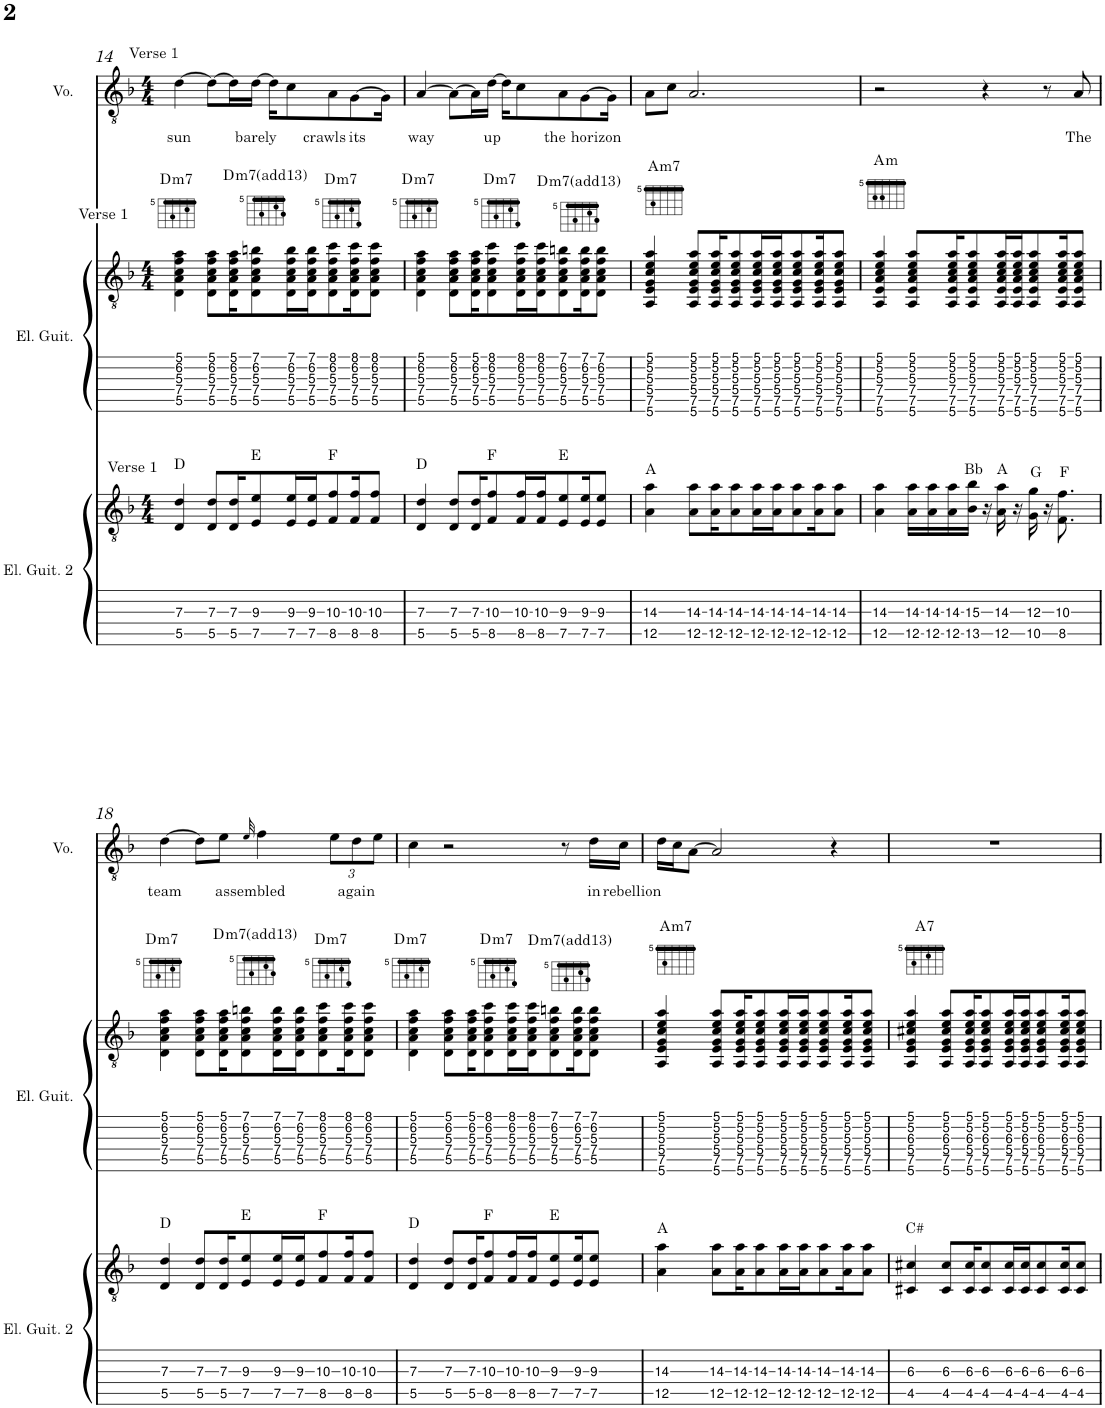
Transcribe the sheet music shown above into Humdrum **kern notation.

**kern	**kern	**kern	**kern	**harte	**kern	**text
*part3	*part3	*part2	*part2	*part2	*part1	*part1
*staff5	*staff4	*staff3	*staff2	*	*staff1	*staff1
*I"Guitar 2	*	*I"Guitar 1	*	*	*I"Voice	*
*	*	*	*	*	*I'Vo.	*
!!LO:PB:g=z
*	*clefGv2	*	*clefGv2	*	*clefGv2	*
*k[b-]	*k[b-]	*k[b-]	*k[b-]	*	*k[b-]	*
*M4/4	*M4/4	*M4/4	*M4/4	*	*M4/4	*
=14	=14	=14	=14	=14	=14	=14
!	!	!	!	!	!LO:TX:a:t=Verse 1	!
!	!	!	!LO:TX:a:t=Verse 1	!	!	!
!	!LO:TX:a:t=Verse 1	!	!	!	!	!
!	!LO:TX:a:t=D	!	!	!	!	!
!	!	!	!	!LO:H:kt=m7	!	!LO:LY:b
4D 4d	4D/ 4d/	4D 4A 4c 4f 4a	4D\ 4A\ 4c\ 4f\ 4a\	D:min7	[4d\	sun
8D\ 8d\L	8D/ 8d/L	8D\ 8A\ 8c\ 8f\ 8a\L	8D\ 8A\ 8c\ 8f\ 8a\L	.	8d\L_	.
16D\ 16d\K	16D/ 16d/K	16D\ 16A\ 16c\ 16f\ 16a\K	16D\ 16A\ 16c\ 16f\ 16a\K	.	16d\L]	.
!	!LO:TX:a:t=E	!	!	!	!	!
!	!	!	!	!LO:H:kt=m7	!	!LO:LY:b
8E\ 8e\J	8E/ 8e/	8D\ 8A\ 8c\ 8f\ 8b\J	8D\ 8A\ 8c\ 8f\ 8bn\	D:min7(13)	[16d\JJ	barely
.	.	.	.	.	16d\KL]	.
16E\ 16e\KL	16E/ 16e/L	16D\ 16A\ 16c\ 16f\ 16b\KL	16D\ 16A\ 16c\ 16f\ 16b\L	.	8c\	.
16E\ 16e\K	16E/ 16e/J	16D\ 16A\ 16c\ 16f\ 16b\K	16D\ 16A\ 16c\ 16f\ 16b\J	.	.	.
!	!LO:TX:a:t=F	!	!	!	!	!
!	!	!	!	!LO:H:kt=m7	!	!LO:LY:b
8F\ 8f\J	8F/ 8f/	8D\ 8A\ 8c\ 8f\ 8cc\J	8D\ 8A\ 8c\ 8f\ 8cc\	D:min7	8A\	crawls
!	!	!	!	!	!	!LO:LY:b
16F\ 16f\KL	16F/ 16f/K	16D\ 16A\ 16c\ 16f\ 16cc\KL	16D\ 16A\ 16c\ 16f\ 16cc\K	.	[8G\	its
8F\ 8f\J	8F/ 8f/J	8D\ 8A\ 8c\ 8f\ 8cc\J	8D\ 8A\ 8c\ 8f\ 8cc\J	.	.	.
.	.	.	.	.	16G\Jk]	.
=15	=15	=15	=15	=15	=15	=15
!	!LO:TX:a:t=D	!	!	!	!	!
!	!	!	!	!LO:H:kt=m7	!	!LO:LY:b
4D 4d	4D/ 4d/	4D 4A 4c 4f 4a	4D\ 4A\ 4c\ 4f\ 4a\	D:min7	[4A/	way
8D\ 8d\L	8D/ 8d/L	8D\ 8A\ 8c\ 8f\ 8a\L	8D\ 8A\ 8c\ 8f\ 8a\L	.	8A\L_	.
16D\ 16d\K	16D/ 16d/K	16D\ 16A\ 16c\ 16f\ 16a\K	16D\ 16A\ 16c\ 16f\ 16a\K	.	16A\L]	.
!	!LO:TX:a:t=F	!	!	!	!	!
!	!	!	!	!LO:H:kt=m7	!	!LO:LY:b
8F\ 8f\J	8F/ 8f/	8D\ 8A\ 8c\ 8f\ 8cc\J	8D\ 8A\ 8c\ 8f\ 8cc\	D:min7	[16d\JJ	up
.	.	.	.	.	16d\KL]	.
16F\ 16f\KL	16F/ 16f/L	16D\ 16A\ 16c\ 16f\ 16cc\KL	16D\ 16A\ 16c\ 16f\ 16cc\L	.	8c\	.
16F\ 16f\K	16F/ 16f/J	16D\ 16A\ 16c\ 16f\ 16cc\K	16D\ 16A\ 16c\ 16f\ 16cc\J	.	.	.
!	!LO:TX:a:t=E	!	!	!	!	!
!	!	!	!	!LO:H:kt=m7	!	!LO:LY:b
8E\ 8e\J	8E/ 8e/	8D\ 8A\ 8c\ 8f\ 8b\J	8D\ 8A\ 8c\ 8f\ 8bn\	D:min7(13)	8A\	the
!	!	!	!	!	!	!LO:LY:b
16E\ 16e\KL	16E/ 16e/K	16D\ 16A\ 16c\ 16f\ 16b\KL	16D\ 16A\ 16c\ 16f\ 16b\K	.	[8G\	horizon
8E\ 8e\J	8E/ 8e/J	8D\ 8A\ 8c\ 8f\ 8b\J	8D\ 8A\ 8c\ 8f\ 8b\J	.	.	.
.	.	.	.	.	16G\Jk]	.
=16	=16	=16	=16	=16	=16	=16
!	!LO:TX:a:t=A	!	!	!LO:H:kt=m7	!	!
4A 4a	4A\ 4a\	4AA 4E 4G 4c 4e 4a	4AA/ 4E/ 4G/ 4c/ 4e/ 4a/	A:min7	8A\L	.
.	.	.	.	.	8c\J	.
8A\ 8a\L	8A\ 8a\L	8AA\ 8E\ 8G\ 8c\ 8e\ 8a\L	8AA/ 8E/ 8G/ 8c/ 8e/ 8a/L	.	2.A/	.
16A\ 16a\K	16A\ 16a\K	16AA\ 16E\ 16G\ 16c\ 16e\ 16a\K	16AA/ 16E/ 16G/ 16c/ 16e/ 16a/K	.	.	.
8A\ 8a\J	8A\ 8a\	8AA\ 8E\ 8G\ 8c\ 8e\ 8a\J	8AA/ 8E/ 8G/ 8c/ 8e/ 8a/	.	.	.
16A\ 16a\KL	16A\ 16a\L	16AA\ 16E\ 16G\ 16c\ 16e\ 16a\KL	16AA/ 16E/ 16G/ 16c/ 16e/ 16a/L	.	.	.
16A\ 16a\K	16A\ 16a\J	16AA\ 16E\ 16G\ 16c\ 16e\ 16a\K	16AA/ 16E/ 16G/ 16c/ 16e/ 16a/J	.	.	.
8A\ 8a\J	8A\ 8a\	8AA\ 8E\ 8G\ 8c\ 8e\ 8a\J	8AA/ 8E/ 8G/ 8c/ 8e/ 8a/	.	.	.
16A\ 16a\KL	16A\ 16a\K	16AA\ 16E\ 16G\ 16c\ 16e\ 16a\KL	16AA/ 16E/ 16G/ 16c/ 16e/ 16a/K	.	.	.
8A\ 8a\J	8A\ 8a\J	8AA\ 8E\ 8G\ 8c\ 8e\ 8a\J	8AA/ 8E/ 8G/ 8c/ 8e/ 8a/J	.	.	.
=17	=17	=17	=17	=17	=17	=17
!	!	!	!	!LO:H:kt=m	!	!
4A 4a	4A\ 4a\	4AA 4E 4A 4c 4e 4a	4AA/ 4E/ 4A/ 4c/ 4e/ 4a/	A:min	2r	.
16A\ 16a\LL	16A\ 16a\LL	8AA\ 8E\ 8A\ 8c\ 8e\ 8a\L	8AA/ 8E/ 8A/ 8c/ 8e/ 8a/L	.	.	.
16A\ 16a\J	16A\ 16a\	.	.	.	.	.
16A\ 16a\L	16A\ 16a\	16AA\ 16E\ 16A\ 16c\ 16e\ 16a\K	16AA/ 16E/ 16A/ 16c/ 16e/ 16a/K	.	.	.
!	!LO:TX:a:t=Bb	!	!	!	!	!
16B-\ 16b-\JJ	16B-\ 16b-\JJ	8AA\ 8E\ 8A\ 8c\ 8e\ 8a\J	8AA/ 8E/ 8A/ 8c/ 8e/ 8a/	.	.	.
16r	16r	.	.	.	4r	.
!	!LO:TX:a:t=A	!	!	!	!	!
16A 16a	16A\ 16a\	16AA\ 16E\ 16A\ 16c\ 16e\ 16a\KL	16AA/ 16E/ 16A/ 16c/ 16e/ 16a/L	.	.	.
16r	16r	16AA\ 16E\ 16A\ 16c\ 16e\ 16a\K	16AA/ 16E/ 16A/ 16c/ 16e/ 16a/J	.	.	.
!	!LO:TX:a:t=G	!	!	!	!	!
16G 16g	16G\ 16g\	8AA\ 8E\ 8A\ 8c\ 8e\ 8a\J	8AA/ 8E/ 8A/ 8c/ 8e/ 8a/	.	.	.
16r	16r	.	.	.	8r	.
!	!LO:TX:a:t=F	!	!	!	!	!
8.F 8.f	8.F\ 8.f\	16AA\ 16E\ 16A\ 16c\ 16e\ 16a\KL	16AA/ 16E/ 16A/ 16c/ 16e/ 16a/K	.	.	.
!	!	!	!	!	!	!LO:LY:b
.	.	8AA\ 8E\ 8A\ 8c\ 8e\ 8a\J	8AA/ 8E/ 8A/ 8c/ 8e/ 8a/J	.	8A/	The
!!LO:LB:g=z
=18	=18	=18	=18	=18	=18	=18
!	!LO:TX:a:t=D	!	!	!	!	!
!	!	!	!	!LO:H:kt=m7	!	!LO:LY:b
4D 4d	4D/ 4d/	4D 4A 4c 4f 4a	4D\ 4A\ 4c\ 4f\ 4a\	D:min7	[4d\	team
8D\ 8d\L	8D/ 8d/L	8D\ 8A\ 8c\ 8f\ 8a\L	8D\ 8A\ 8c\ 8f\ 8a\L	.	8d\L]	.
!	!	!	!	!	!	!LO:LY:b
16D\ 16d\K	16D/ 16d/K	16D\ 16A\ 16c\ 16f\ 16a\K	16D\ 16A\ 16c\ 16f\ 16a\K	.	8e\J	assembled
!	!LO:TX:a:t=E	!	!	!LO:H:kt=m7	!	!
8E\ 8e\J	8E/ 8e/	8D\ 8A\ 8c\ 8f\ 8bn\J	8D\ 8A\ 8c\ 8f\ 8bn\	D:min7(13)	.	.
.	.	.	.	.	32qe/	.
.	.	.	.	.	4f\	.
16E\ 16e\KL	16E/ 16e/L	16D\ 16A\ 16c\ 16f\ 16b\KL	16D\ 16A\ 16c\ 16f\ 16b\L	.	.	.
16E\ 16e\K	16E/ 16e/J	16D\ 16A\ 16c\ 16f\ 16b\K	16D\ 16A\ 16c\ 16f\ 16b\J	.	.	.
!	!LO:TX:a:t=F	!	!	!LO:H:kt=m7	!	!
8F\ 8f\J	8F/ 8f/	8D\ 8A\ 8c\ 8f\ 8cc\J	8D\ 8A\ 8c\ 8f\ 8cc\	D:min7	.	.
*	*	*	*	*	*Xbrackettup	*
.	.	.	.	.	12e\L	.
16F\ 16f\KL	16F/ 16f/K	16D\ 16A\ 16c\ 16f\ 16cc\KL	16D\ 16A\ 16c\ 16f\ 16cc\K	.	.	.
!	!	!	!	!	!	!LO:LY:b
.	.	.	.	.	12d\	again
8F\ 8f\J	8F/ 8f/J	8D\ 8A\ 8c\ 8f\ 8cc\J	8D\ 8A\ 8c\ 8f\ 8cc\J	.	.	.
.	.	.	.	.	12e\J	.
=19	=19	=19	=19	=19	=19	=19
!	!LO:TX:a:t=D	!	!	!LO:H:kt=m7	!	!
4D 4d	4D/ 4d/	4D 4A 4c 4f 4a	4D\ 4A\ 4c\ 4f\ 4a\	D:min7	4c\	.
8D\ 8d\L	8D/ 8d/L	8D\ 8A\ 8c\ 8f\ 8a\L	8D\ 8A\ 8c\ 8f\ 8a\L	.	2r	.
16D\ 16d\K	16D/ 16d/K	16D\ 16A\ 16c\ 16f\ 16a\K	16D\ 16A\ 16c\ 16f\ 16a\K	.	.	.
!	!LO:TX:a:t=F	!	!	!LO:H:kt=m7	!	!
8F\ 8f\J	8F/ 8f/	8D\ 8A\ 8c\ 8f\ 8cc\J	8D\ 8A\ 8c\ 8f\ 8cc\	D:min7	.	.
16F\ 16f\KL	16F/ 16f/L	16D\ 16A\ 16c\ 16f\ 16cc\KL	16D\ 16A\ 16c\ 16f\ 16cc\L	.	.	.
16F\ 16f\K	16F/ 16f/J	16D\ 16A\ 16c\ 16f\ 16cc\K	16D\ 16A\ 16c\ 16f\ 16cc\J	.	.	.
!	!LO:TX:a:t=E	!	!	!LO:H:kt=m7	!	!
8E\ 8e\J	8E/ 8e/	8D\ 8A\ 8c\ 8f\ 8bn\J	8D\ 8A\ 8c\ 8f\ 8bn\	D:min7(13)	.	.
.	.	.	.	.	8r	.
16E\ 16e\KL	16E/ 16e/K	16D\ 16A\ 16c\ 16f\ 16b\KL	16D\ 16A\ 16c\ 16f\ 16b\K	.	.	.
!	!	!	!	!	!	!LO:LY:b
8E\ 8e\J	8E/ 8e/J	8D\ 8A\ 8c\ 8f\ 8b\J	8D\ 8A\ 8c\ 8f\ 8b\J	.	16d\LL	in
!	!	!	!	!	!	!LO:LY:b
.	.	.	.	.	16c\JJ	rebellion
=20	=20	=20	=20	=20	=20	=20
!	!LO:TX:a:t=A	!	!	!LO:H:kt=m7	!	!
4A 4a	4A\ 4a\	4AA 4E 4G 4c 4e 4a	4AA/ 4E/ 4G/ 4c/ 4e/ 4a/	A:min7	16d\LL	.
.	.	.	.	.	16c\J	.
.	.	.	.	.	[8A\J	.
8A\ 8a\L	8A\ 8a\L	8AA\ 8E\ 8G\ 8c\ 8e\ 8a\L	8AA/ 8E/ 8G/ 8c/ 8e/ 8a/L	.	2A/]	.
16A\ 16a\K	16A\ 16a\K	16AA\ 16E\ 16G\ 16c\ 16e\ 16a\K	16AA/ 16E/ 16G/ 16c/ 16e/ 16a/K	.	.	.
8A\ 8a\J	8A\ 8a\	8AA\ 8E\ 8G\ 8c\ 8e\ 8a\J	8AA/ 8E/ 8G/ 8c/ 8e/ 8a/	.	.	.
16A\ 16a\KL	16A\ 16a\L	16AA\ 16E\ 16G\ 16c\ 16e\ 16a\KL	16AA/ 16E/ 16G/ 16c/ 16e/ 16a/L	.	.	.
16A\ 16a\K	16A\ 16a\J	16AA\ 16E\ 16G\ 16c\ 16e\ 16a\K	16AA/ 16E/ 16G/ 16c/ 16e/ 16a/J	.	.	.
8A\ 8a\J	8A\ 8a\	8AA\ 8E\ 8G\ 8c\ 8e\ 8a\J	8AA/ 8E/ 8G/ 8c/ 8e/ 8a/	.	.	.
.	.	.	.	.	4r	.
16A\ 16a\KL	16A\ 16a\K	16AA\ 16E\ 16G\ 16c\ 16e\ 16a\KL	16AA/ 16E/ 16G/ 16c/ 16e/ 16a/K	.	.	.
8A\ 8a\J	8A\ 8a\J	8AA\ 8E\ 8G\ 8c\ 8e\ 8a\J	8AA/ 8E/ 8G/ 8c/ 8e/ 8a/J	.	.	.
=21	=21	=21	=21	=21	=21	=21
!	!LO:TX:a:t=C#	!	!	!LO:H:kt=7	!	!
4C# 4c#	4C#X/ 4c#X/	4AA 4E 4G 4c# 4e 4a	4AA/ 4E/ 4G/ 4c#X/ 4e/ 4a/	A:7	1r	.
8C#\ 8c#\L	8C#/ 8c#/L	8AA\ 8E\ 8G\ 8c#\ 8e\ 8a\L	8AA/ 8E/ 8G/ 8c#/ 8e/ 8a/L	.	.	.
16C#\ 16c#\K	16C#/ 16c#/K	16AA\ 16E\ 16G\ 16c#\ 16e\ 16a\K	16AA/ 16E/ 16G/ 16c#/ 16e/ 16a/K	.	.	.
8C#\ 8c#\J	8C#/ 8c#/	8AA\ 8E\ 8G\ 8c#\ 8e\ 8a\J	8AA/ 8E/ 8G/ 8c#/ 8e/ 8a/	.	.	.
16C#\ 16c#\KL	16C#/ 16c#/L	16AA\ 16E\ 16G\ 16c#\ 16e\ 16a\KL	16AA/ 16E/ 16G/ 16c#/ 16e/ 16a/L	.	.	.
16C#\ 16c#\K	16C#/ 16c#/J	16AA\ 16E\ 16G\ 16c#\ 16e\ 16a\K	16AA/ 16E/ 16G/ 16c#/ 16e/ 16a/J	.	.	.
8C#\ 8c#\J	8C#/ 8c#/	8AA\ 8E\ 8G\ 8c#\ 8e\ 8a\J	8AA/ 8E/ 8G/ 8c#/ 8e/ 8a/	.	.	.
16C#\ 16c#\KL	16C#/ 16c#/K	16AA\ 16E\ 16G\ 16c#\ 16e\ 16a\KL	16AA/ 16E/ 16G/ 16c#/ 16e/ 16a/K	.	.	.
8C#\ 8c#\J	8C#/ 8c#/J	8AA\ 8E\ 8G\ 8c#\ 8e\ 8a\J	8AA/ 8E/ 8G/ 8c#/ 8e/ 8a/J	.	.	.
=	=	=	=	=	=	=
*-	*-	*-	*-	*-	*-	*-
